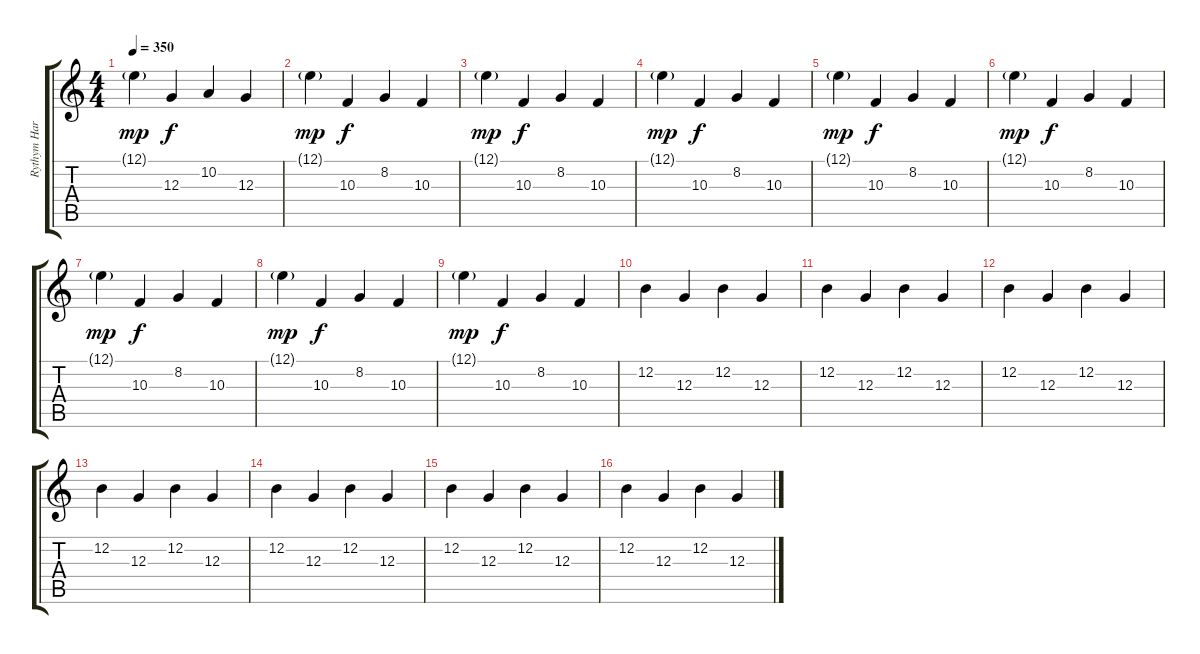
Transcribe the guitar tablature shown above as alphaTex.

\track ("Rythym Harp" "Rythym Har") {instrument orchestralharp}
\staff {score tabs}
\tuning (E4 B3 G3 D3 A2 E2) {hide}
\ts (4 4)
\tempo 350
\clef g2
\ks c
12.1{g}.4{dy mp} 12.3.4{dy f} 10.2.4 12.3.4 |
12.1{g}.4{dy mp} 10.3.4{dy f} 8.2.4 10.3.4 |
12.1{g}.4{dy mp} 10.3.4{dy f} 8.2.4 10.3.4 |
12.1{g}.4{dy mp} 10.3.4{dy f} 8.2.4 10.3.4 |
12.1{g}.4{dy mp} 10.3.4{dy f} 8.2.4 10.3.4 |
12.1{g}.4{dy mp} 10.3.4{dy f} 8.2.4 10.3.4 |
12.1{g}.4{dy mp} 10.3.4{dy f} 8.2.4 10.3.4 |
12.1{g}.4{dy mp} 10.3.4{dy f} 8.2.4 10.3.4 |
12.1{g}.4{dy mp} 10.3.4{dy f} 8.2.4 10.3.4 |
12.2.4 12.3.4 12.2.4 12.3.4 |
12.2.4 12.3.4 12.2.4 12.3.4 |
12.2.4 12.3.4 12.2.4 12.3.4 |
12.2.4 12.3.4 12.2.4 12.3.4 |
12.2.4 12.3.4 12.2.4 12.3.4 |
12.2.4 12.3.4 12.2.4 12.3.4 |
12.2.4 12.3.4 12.2.4 12.3.4
